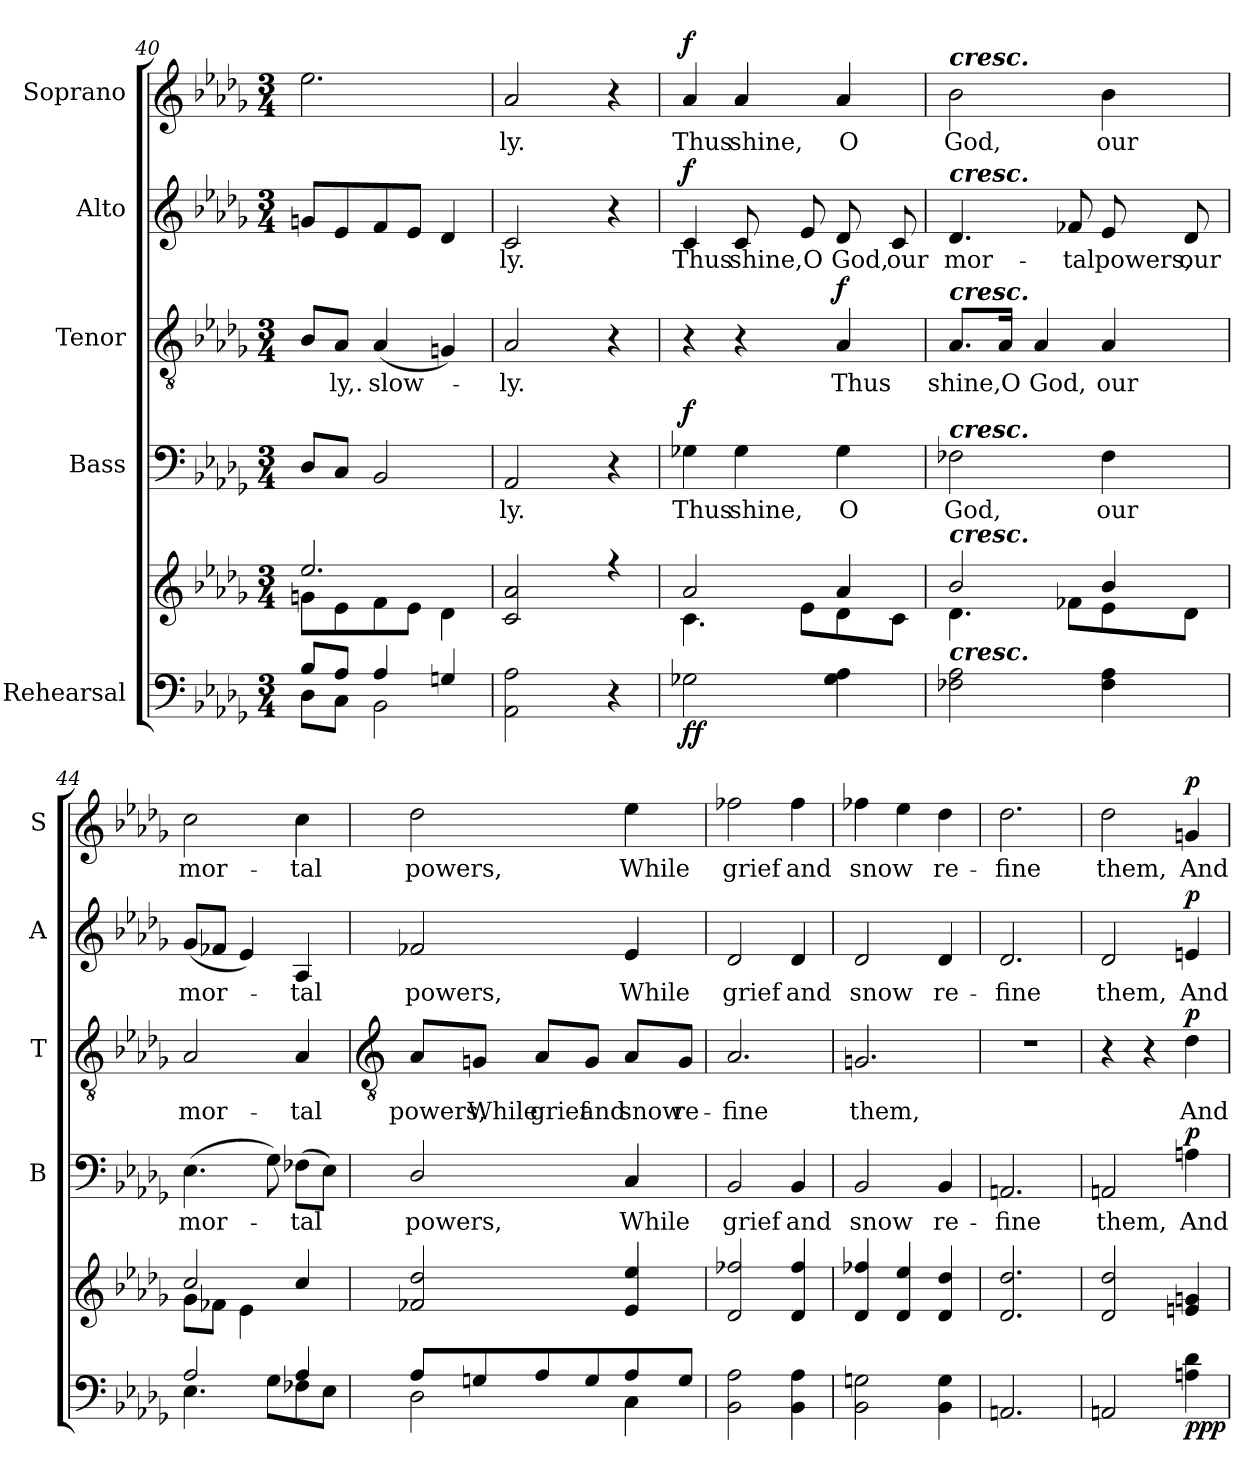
**kern	**kern	**dynam	**kern	**text	**dynam	**kern	**text	**dynam	**kern	**text	**dynam	**kern	**text	**dynam
*part5	*part5	*part5	*part4	*part4	*part4	*part3	*part3	*part3	*part2	*part2	*part2	*part1	*part1	*part1
*staff6	*staff5	*staff5/6	*staff4	*staff4	*staff4	*staff3	*staff3	*staff3	*staff2	*staff2	*staff2	*staff1	*staff1	*staff1
*I"Rehearsal	*	*	*I"Bass	*	*	*I"Tenor	*	*	*I"Alto	*	*	*I"Soprano	*	*
*	*	*	*I'B	*	*	*I'T	*	*	*I'A	*	*	*I'S	*	*
!!LO:LB:g=z
*clefF4	*clefG2	*	*clefF4	*	*	*clefGv2	*	*	*clefG2	*	*	*clefG2	*	*
*k[b-e-a-d-g-]	*k[b-e-a-d-g-]	*	*k[b-e-a-d-g-]	*	*	*k[b-e-a-d-g-]	*	*	*k[b-e-a-d-g-]	*	*	*k[b-e-a-d-g-]	*	*
*D-:	*D-:	*	*D-:	*	*	*D-:	*	*	*D-:	*	*	*D-:	*	*
*M3/4	*M3/4	*	*M3/4	*	*	*M3/4	*	*	*M3/4	*	*	*M3/4	*	*
=40	=40	=40	=40	=40	=40	=40	=40	=40	=40	=40	=40	=40	=40	=40
*^	*^	*	*	*	*	*	*	*	*	*	*	*	*	*
8B-/L	8D-\L	2.ee-/	8gn\L	.	8D-L	.	.	8B-/L	.	.	8gnL	.	.	2.ee-	.	.
!	!	!	!	!	!	!	!	!	!LO:LY:b	!	!	!	!	!	!	!
8A-/J	8C\J	.	8e-\	.	8CJ	.	.	8A-/J	ly,.	.	8e-	.	.	.	.	.
!	!	!	!	!	!	!	!	!	!LO:LY:b	!	!	!	!	!	!	!
4A-/	2BB-\	.	8f\	.	2BB-	.	.	(<4A-	slow-	.	8f	.	.	.	.	.
.	.	.	8e-\J	.	.	.	.	.	.	.	8e-J	.	.	.	.	.
4Gn/	.	.	4d-\	.	.	.	.	4Gn)	.	.	4d-	.	.	.	.	.
=41	=41	=41	=41	=41	=41	=41	=41	=41	=41	=41	=41	=41	=41	=41	=41	=41
!	!	!	!	!	!	!LO:LY:b	!	!	!LO:LY:b	!	!	!LO:LY:b	!	!	!LO:LY:b	!
4ryy	2AA-\ 2A-\	2c/ 2a-/	2.ryy	.	2AA-	ly.	.	2A-	ly.	.	2c	ly.	.	2a-	-ly.	.
4ryy	.	.	.	.	.	.	.	.	.	.	.	.	.	.	.	.
4ryy	4r	4r	.	.	4r	.	.	4r	.	.	4r	.	.	4r	.	.
=42	=42	=42	=42	=42	=42	=42	=42	=42	=42	=42	=42	=42	=42	=42	=42	=42
!	!	!	!	!LO:DY:b=2	!	!LO:LY:b	!	!	!	!	!	!LO:LY:b	!	!	!LO:LY:b	!
!	!	!	!	!LO:DY:n=1:b	!	!	!LO:DY:b	!	!	!	!	!	!LO:DY:b	!	!	!LO:DY:b
2.ryy	2G-X\	2a-/	4.c\	f f	4G-X	Thus	f	4r	.	.	4c	Thus	f	4a-	Thus	f
!	!	!	!	!	!	!LO:LY:b	!	!	!	!	!	!LO:LY:b	!	!	!LO:LY:b	!
.	.	.	.	.	4G-	shine,	.	4r	.	.	8c	shine,	.	4a-	shine,	.
!	!	!	!	!	!	!	!	!	!	!	!	!LO:LY:b	!	!	!	!
.	.	.	8e-\L	.	.	.	.	.	.	.	8e-	O	.	.	.	.
!	!	!	!	!	!	!LO:LY:b	!	!	!LO:LY:b	!LO:DY:b	!	!LO:LY:b	!	!	!LO:LY:b	!
.	4G-\ 4A-\	4a-/	8d-\	.	4G-	O	.	4A-	Thus	f	8d-	God,	.	4a-	O	.
!	!	!	!	!	!	!	!	!	!	!	!	!LO:LY:b	!	!	!	!
.	.	.	8c\J	.	.	.	.	.	.	.	8c	our	.	.	.	.
=43	=43	=43	=43	=43	=43	=43	=43	=43	=43	=43	=43	=43	=43	=43	=43	=43
!	!	!	!	!	!	!	!	!	!	!	!	!	!	!LO:TX:a:Bi:t=cresc.	!	!
!	!	!	!	!	!	!	!	!	!	!	!LO:TX:a:Bi:t=cresc.	!	!	!	!	!
!	!	!	!	!	!	!	!	!LO:TX:a:Bi:t=cresc.	!	!	!	!	!	!	!	!
!	!	!	!	!	!LO:TX:a:Bi:t=cresc.	!	!	!	!	!	!	!	!	!	!	!
!	!	!LO:TX:a:Bi:t=cresc.	!	!	!	!	!	!	!	!	!	!	!	!	!	!
!LO:TX:a:Bi:t=cresc.	!	!	!	!	!	!	!	!	!	!	!	!	!	!	!	!
!	!	!	!	!	!	!LO:LY:b	!	!	!LO:LY:b	!	!	!LO:LY:b	!	!	!LO:LY:b	!
2ryy	2F-X\ 2A-\	2b-/	4.d-\	.	2F-X	God,	.	8.A-/L	shine,	.	4.d-	mor-	.	2b-	God,	.
!	!	!	!	!	!	!	!	!	!LO:LY:b	!	!	!	!	!	!	!
.	.	.	.	.	.	.	.	16A-/Jk	O	.	.	.	.	.	.	.
!	!	!	!	!	!	!	!	!	!LO:LY:b	!	!	!	!	!	!	!
.	.	.	.	.	.	.	.	4A-	God,	.	.	.	.	.	.	.
!	!	!	!	!	!	!	!	!	!	!	!	!LO:LY:b	!	!	!	!
.	.	.	8f-X\L	.	.	.	.	.	.	.	8f-X	-tal	.	.	.	.
!	!	!	!	!	!	!LO:LY:b	!	!	!LO:LY:b	!	!	!LO:LY:b	!	!	!LO:LY:b	!
8.ryy	4F-\ 4A-\	4b-/	8e-\	.	4F-	our	.	4A-	our	.	8e-	powers,	.	4b-	our	.
!	!	!	!	!	!	!	!	!	!	!	!	!LO:LY:b	!	!	!	!
.	.	.	8d-\J	.	.	.	.	.	.	.	8d-	our	.	.	.	.
16ryy	.	.	.	.	.	.	.	.	.	.	.	.	.	.	.	.
=44	=44	=44	=44	=44	=44	=44	=44	=44	=44	=44	=44	=44	=44	=44	=44	=44
!	!	!	!	!	!	!LO:LY:b	!	!	!LO:LY:b	!	!	!LO:LY:b	!	!	!LO:LY:b	!
2A-/	4.E-\	2cc/	8g-\L	.	(>4.E-	mor-	.	2A-	mor-	.	(<8g-L	mor-	.	2cc	mor-	.
.	.	.	8f-X\J	.	.	.	.	.	.	.	8f-XJ	.	.	.	.	.
.	.	.	4e-\	.	.	.	.	.	.	.	4e-)	.	.	.	.	.
.	8G-\L	.	.	.	8G-)	.	.	.	.	.	.	.	.	.	.	.
!	!	!	!	!	!	!LO:LY:b	!	!	!LO:LY:b	!	!	!LO:LY:b	!	!	!LO:LY:b	!
4A-/	8F-X\	4cc/	4ryy	.	(>8F-XL	tal	.	4A-	-tal	.	4A-	tal	.	4cc	-tal	.
.	8E-\J	.	.	.	8E-J)	.	.	.	.	.	.	.	.	.	.	.
*	*	*v	*v	*	*	*	*	*	*	*	*	*	*	*	*	*
!!LO:LB:g=z
=45	=45	=45	=45	=45	=45	=45	=45	=45	=45	=45	=45	=45	=45	=45	=45
*	*	*	*	*	*	*	*clefGv2	*	*	*	*	*	*	*	*
!	!	!	!	!	!LO:LY:b	!	!	!LO:LY:b	!	!	!LO:LY:b	!	!	!LO:LY:b	!
8A-/L	2D-\	2f-X 2dd-	.	2D-/	powers,	.	8A-/L	powers,	.	2f-X	powers,	.	2dd-	powers,	.
!	!	!	!	!	!	!	!	!LO:LY:b	!	!	!	!	!	!	!
8Gn/	.	.	.	.	.	.	8Gn/J	While	.	.	.	.	.	.	.
!	!	!	!	!	!	!	!	!LO:LY:b	!	!	!	!	!	!	!
8A-/	.	.	.	.	.	.	8A-/L	grief	.	.	.	.	.	.	.
!	!	!	!	!	!	!	!	!LO:LY:b	!	!	!	!	!	!	!
8G/	.	.	.	.	.	.	8G/J	and	.	.	.	.	.	.	.
!	!	!	!	!	!LO:LY:b	!	!	!LO:LY:b	!	!	!LO:LY:b	!	!	!LO:LY:b	!
8A-/	4C\	4e- 4ee-	.	4C	While	.	8A-/L	snow	.	4e-	While	.	4ee-	While	.
!	!	!	!	!	!	!	!	!LO:LY:b	!	!	!	!	!	!	!
8G/J	.	.	.	.	.	.	8G/J	re-	.	.	.	.	.	.	.
=46	=46	=46	=46	=46	=46	=46	=46	=46	=46	=46	=46	=46	=46	=46	=46
!LO:N:vis=1	!	!	!	!	!LO:LY:b	!	!	!LO:LY:b	!	!	!LO:LY:b	!	!	!LO:LY:b	!
2.ryy	2BB-\ 2A-\	2d- 2ff-X	.	2BB-	grief	.	2.A-	-fine	.	2d-	grief	.	2ff-X	grief	.
!	!	!	!	!	!LO:LY:b	!	!	!	!	!	!LO:LY:b	!	!	!LO:LY:b	!
.	4BB-\ 4A-\	4d- 4ff-	.	4BB-	and	.	.	.	.	4d-	and	.	4ff-	and	.
=47	=47	=47	=47	=47	=47	=47	=47	=47	=47	=47	=47	=47	=47	=47	=47
!LO:N:vis=1	!	!	!	!	!LO:LY:b	!	!	!LO:LY:b	!	!	!LO:LY:b	!	!	!LO:LY:b	!
2.ryy	2BB-\ 2Gn\	4d- 4ff-X	.	2BB-	snow	.	2.Gn	them,	.	2d-	snow	.	4ff-X	snow	.
.	.	4d- 4ee-	.	.	.	.	.	.	.	.	.	.	4ee-	.	.
!	!	!	!	!	!LO:LY:b	!	!	!	!	!	!LO:LY:b	!	!	!LO:LY:b	!
.	4BB-\ 4G\	4d- 4dd-	.	4BB-	re-	.	.	.	.	4d-	re-	.	4dd-	re-	.
=48	=48	=48	=48	=48	=48	=48	=48	=48	=48	=48	=48	=48	=48	=48	=48
!	!	!	!	!	!LO:LY:b	!	!LO:N:vis=1	!	!	!	!LO:LY:b	!	!	!LO:LY:b	!
2.ryy	2.AAn/	2.d- 2.dd-	.	2.AAn	-fine	.	2.r	.	.	2.d-	-fine	.	2.dd-	-fine	.
=49	=49	=49	=49	=49	=49	=49	=49	=49	=49	=49	=49	=49	=49	=49	=49
!	!	!	!	!	!LO:LY:b	!	!	!	!	!	!LO:LY:b	!	!	!LO:LY:b	!
2.ryy	2AAn/	2d- 2dd-	.	2AAn	them,	.	4r	.	.	2d-	them,	.	2dd-	them,	.
.	.	.	.	.	.	.	4r	.	.	.	.	.	.	.	.
!	!	!	!LO:DY:b=2	!	!LO:LY:b	!	!	!LO:LY:b	!	!	!LO:LY:b	!	!	!LO:LY:b	!
!	!	!	!LO:DY:n=1:b=2	!	!	!	!	!	!	!	!	!	!	!	!
!	!	!	!LO:DY:n=2:b	!	!	!LO:DY:b	!	!	!LO:DY:b	!	!	!LO:DY:b	!	!	!LO:DY:b
.	4An\ 4d-\	4en 4gn	p p p	4An	And	p	4d-	And	p	4en	And	p	4gn	And	p
*v	*v	*	*	*	*	*	*	*	*	*	*	*	*	*	*
=	=	=	=	=	=	=	=	=	=	=	=	=	=	=
*-	*-	*-	*-	*-	*-	*-	*-	*-	*-	*-	*-	*-	*-	*-
